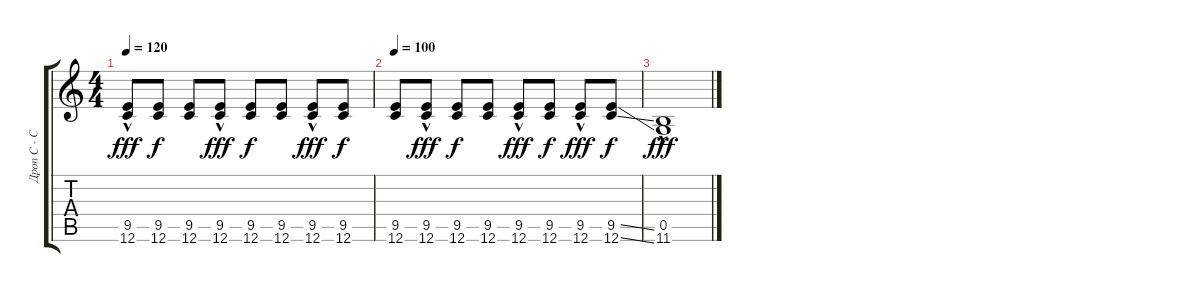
\track ("Дроп С - CGCFAD" "Дроп С - C") {instrument acousticguitarsteel}
\staff {score tabs}
\tuning (D4 A3 F3 C3 G2 C2) {hide}
\ts (4 4)
\tempo 120
\clef g2
\ks c
(9.5{hac} 12.6{hac}).8{dy fff} (9.5 12.6).8{dy f} (9.5 12.6).8 (9.5{hac} 12.6{hac}).8{dy fff} (9.5 12.6).8{dy f} (9.5 12.6).8 (9.5{hac} 12.6{hac}).8{dy fff} (9.5 12.6).8{dy f} |
\tempo 100
(9.5 12.6).8 (9.5{hac} 12.6{hac}).8{dy fff} (9.5 12.6).8{dy f} (9.5 12.6).8 (9.5{hac} 12.6{hac}).8{dy fff} (9.5 12.6).8{dy f} (9.5{hac} 12.6{hac}).8{dy fff} (9.5{ss} 12.6{ss}).8{dy f} |
(0.5{hac} 11.6{hac}).1{dy fff}
